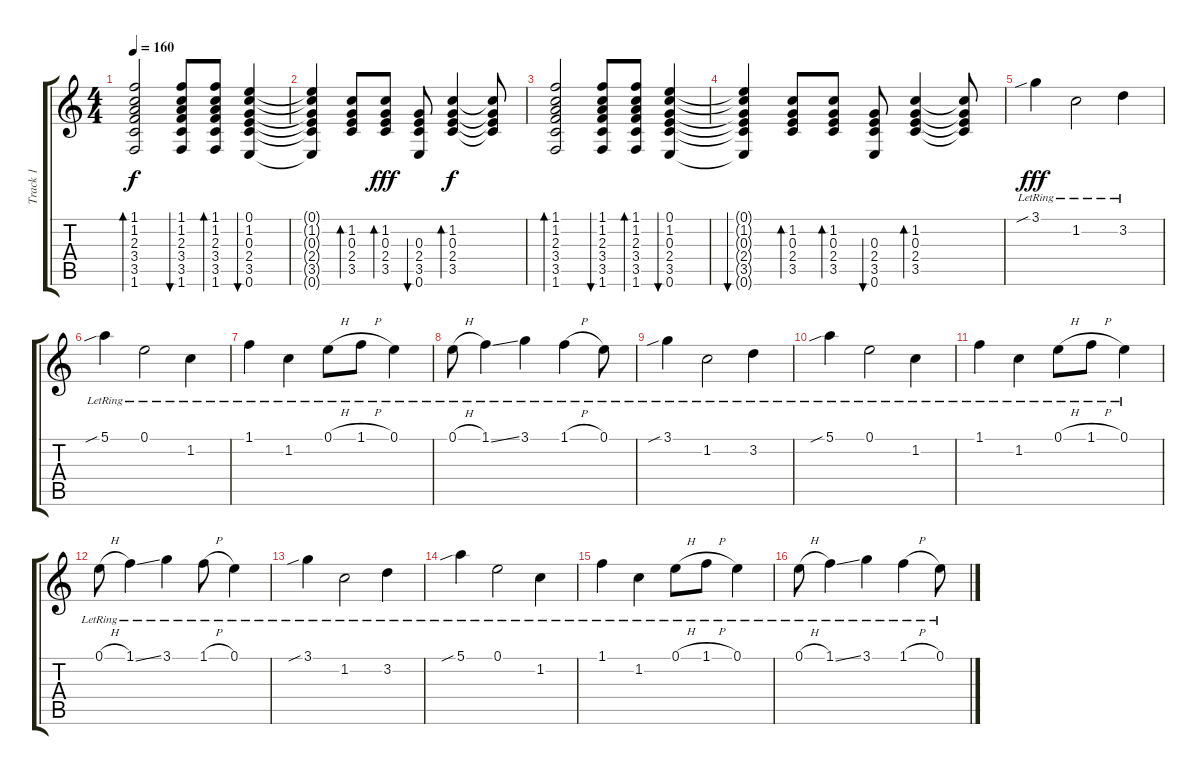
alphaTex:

\track ("Track 1" "Track 1") {solo instrument acousticguitarsteel}
\staff {score tabs}
\tuning (E4 B3 G3 D3 A2 E2) {hide}
\ts (4 4)
\tempo 160
\clef g2
\ks c
(1.1 1.2 2.3 3.4 3.5 1.6).2{bd 60 dy f} (1.1 1.2 2.3 3.4 3.5 1.6).8{bu 60} (1.1 1.2 2.3 3.4 3.5 1.6).8{bd 60} (0.1 1.2 0.3 2.4 3.5 0.6).4{bu 60} |
(0.1{t} 1.2{t} 0.3{t} 2.4{t} 3.5{t} 0.6{t}).4 (1.2 0.3 2.4 3.5).8{bd 60} (1.2 0.3 2.4 3.5).8{bd 60 dy fff} (0.3 2.4 3.5 0.6).8{bu 60} (1.2 0.3 2.4 3.5).4{bd 60 dy f} (1.2{t} 0.3{t} 2.4{t} 3.5{t}).8 |
(1.1 1.2 2.3 3.4 3.5 1.6).2{bd 60} (1.1 1.2 2.3 3.4 3.5 1.6).8{bu 60} (1.1 1.2 2.3 3.4 3.5 1.6).8{bd 60} (0.1 1.2 0.3 2.4 3.5 0.6).4{bu 60} |
(0.1{t} 1.2{t} 0.3{t} 2.4{t} 3.5{t} 0.6{t}).4{bu 30} (1.2 0.3 2.4 3.5).8{bd 30} (1.2 0.3 2.4 3.5).8{bd 30} (0.3 2.4 3.5 0.6).8{bu 30} (1.2 0.3 2.4 3.5).4{bd 30} (1.2{t} 0.3{t} 2.4{t} 3.5{t}).8 |
3.1{sib lr}.4{dy fff} 1.2{lr}.2 3.2{lr}.4 |
5.1{sib lr}.4 0.1{lr}.2 1.2{lr}.4 |
1.1{lr}.4 1.2{lr}.4 0.1{h lr}.8 1.1{h lr}.8 0.1{lr}.4 |
0.1{h lr}.8 1.1{ss lr}.4 3.1{lr}.4 1.1{h lr}.4 0.1{lr}.8 |
3.1{sib lr}.4 1.2{lr}.2 3.2{lr}.4 |
5.1{sib lr}.4 0.1{lr}.2 1.2{lr}.4 |
1.1{lr}.4 1.2{lr}.4 0.1{h lr}.8 1.1{h lr}.8 0.1{lr}.4 |
0.1{h lr}.8 1.1{ss lr}.4 3.1{lr}.4 1.1{h lr}.8 0.1{lr}.4 |
3.1{sib lr}.4 1.2{lr}.2 3.2{lr}.4 |
5.1{sib lr}.4 0.1{lr}.2 1.2{lr}.4 |
1.1{lr}.4 1.2{lr}.4 0.1{h lr}.8 1.1{h lr}.8 0.1{lr}.4 |
0.1{h lr}.8 1.1{ss lr}.4 3.1{lr}.4 1.1{h lr}.4 0.1{lr}.8
